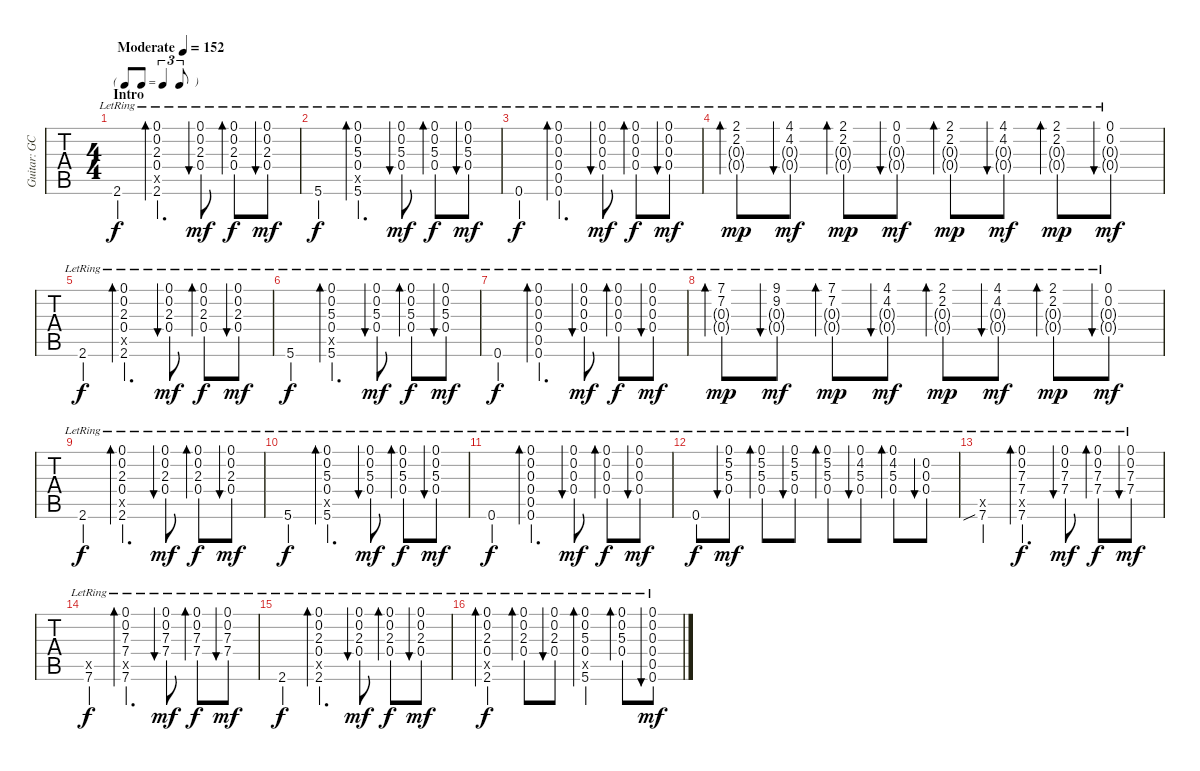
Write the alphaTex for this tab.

\track ("Guitar: GCEGCC" "Guitar: GC") {instrument acousticguitarnylon}
\staff {tabs}
\tuning (C4 C4 G3 E3 C3 G2) {hide}
\ts (4 4)
\tf triplet8th
\section ("" "Intro")
\tempo (152 "Moderate")
\clef g2
\ks c
2.6{lr}.4{dy f volume 3 instrument acousticguitarnylon} (0.1{lr} 0.2{lr} 2.3{lr} 0.4{lr} 0.5{x} 2.6{lr}).4{d bd 60 volume 8} (0.1{lr} 0.2{lr} 2.3{lr} 0.4{lr}).8{bu 60 dy mf} (0.1{lr} 0.2{lr} 2.3{lr} 0.4{lr}).8{bd 60 dy f} (0.1{lr} 0.2{lr} 2.3 0.4{lr}).8{bu 60 dy mf} |
5.6{lr}.4{dy f} (0.1{lr} 0.2{lr} 5.3{lr} 0.4{lr} 0.5{x} 5.6{lr}).4{d bd 60} (0.1{lr} 0.2{lr} 5.3{lr} 0.4{lr}).8{bu 60 dy mf} (0.1{lr} 0.2{lr} 5.3{lr} 0.4{lr}).8{bd 60 dy f} (0.1{lr} 0.2{lr} 5.3 0.4{lr}).8{bu 60 dy mf} |
0.6{lr}.4{dy f} (0.1{lr} 0.2{lr} 0.3{lr} 0.4{lr} 0.5{lr} 0.6{lr}).4{d bd 60} (0.1{lr} 0.2{lr} 0.3{lr} 0.4{lr}).8{bu 60 dy mf} (0.1{lr} 0.2{lr} 0.3{lr} 0.4{lr}).8{bd 60 dy f} (0.1{lr} 0.2{lr} 0.3{lr} 0.4{lr}).8{bu 60 dy mf} |
(2.1{lr} 2.2{lr} 0.3{g lr} 0.4{g lr}).8{bd 60 dy mp} (4.1{lr} 4.2{lr} 0.3{g lr} 0.4{g lr}).8{bu 60 dy mf} (2.1{lr} 2.2{lr} 0.3{g lr} 0.4{g lr}).8{bd 60 dy mp} (0.1{lr} 0.2{lr} 0.3{g lr} 0.4{g lr}).8{bu 60 dy mf} (2.1{lr} 2.2{lr} 0.3{g lr} 0.4{g lr}).8{bd 60 dy mp} (4.1{lr} 4.2{lr} 0.3{g lr} 0.4{g lr}).8{bu 60 dy mf} (2.1{lr} 2.2{lr} 0.3{g lr} 0.4{g lr}).8{bd 60 dy mp} (0.1{lr} 0.2{lr} 0.3{g} 0.4{g lr}).8{bu 60 dy mf} |
2.6{lr}.4{dy f} (0.1{lr} 0.2{lr} 2.3{lr} 0.4{lr} 0.5{x} 2.6{lr}).4{d bd 60} (0.1{lr} 0.2{lr} 2.3{lr} 0.4{lr}).8{bu 60 dy mf} (0.1{lr} 0.2{lr} 2.3{lr} 0.4{lr}).8{bd 60 dy f} (0.1{lr} 0.2{lr} 2.3 0.4{lr}).8{bu 60 dy mf} |
5.6{lr}.4{dy f} (0.1{lr} 0.2{lr} 5.3{lr} 0.4{lr} 0.5{x} 5.6{lr}).4{d bd 60} (0.1{lr} 0.2{lr} 5.3{lr} 0.4{lr}).8{bu 60 dy mf} (0.1{lr} 0.2{lr} 5.3{lr} 0.4{lr}).8{bd 60 dy f} (0.1{lr} 0.2{lr} 5.3 0.4{lr}).8{bu 60 dy mf} |
0.6{lr}.4{dy f} (0.1{lr} 0.2{lr} 0.3{lr} 0.4{lr} 0.5{lr} 0.6{lr}).4{d bd 60} (0.1{lr} 0.2{lr} 0.3{lr} 0.4{lr}).8{bu 60 dy mf} (0.1{lr} 0.2{lr} 0.3{lr} 0.4{lr}).8{bd 60 dy f} (0.1{lr} 0.2{lr} 0.3{lr} 0.4{lr}).8{bu 60 dy mf} |
(7.1{lr} 7.2{lr} 0.3{g lr} 0.4{g lr}).8{bd 60 dy mp} (9.1{lr} 9.2{lr} 0.3{g lr} 0.4{g lr}).8{bu 60 dy mf} (7.1{lr} 7.2{lr} 0.3{g lr} 0.4{g lr}).8{bd 60 dy mp} (4.1{lr} 4.2{lr} 0.3{g lr} 0.4{g lr}).8{bu 60 dy mf} (2.1{lr} 2.2{lr} 0.3{g lr} 0.4{g lr}).8{bd 60 dy mp} (4.1{lr} 4.2{lr} 0.3{g lr} 0.4{g lr}).8{bu 60 dy mf} (2.1{lr} 2.2{lr} 0.3{g lr} 0.4{g lr}).8{bd 60 dy mp} (0.1{lr} 0.2{lr} 0.3{g} 0.4{g lr}).8{bu 60 dy mf} |
2.6{lr}.4{dy f} (0.1{lr} 0.2{lr} 2.3{lr} 0.4{lr} 0.5{x} 2.6{lr}).4{d bd 60} (0.1{lr} 0.2{lr} 2.3{lr} 0.4{lr}).8{bu 60 dy mf} (0.1{lr} 0.2{lr} 2.3{lr} 0.4{lr}).8{bd 60 dy f} (0.1{lr} 0.2{lr} 2.3 0.4{lr}).8{bu 60 dy mf} |
5.6{lr}.4{dy f} (0.1{lr} 0.2{lr} 5.3{lr} 0.4{lr} 0.5{x} 5.6{lr}).4{d bd 60} (0.1{lr} 0.2{lr} 5.3{lr} 0.4{lr}).8{bu 60 dy mf} (0.1{lr} 0.2{lr} 5.3{lr} 0.4{lr}).8{bd 60 dy f} (0.1{lr} 0.2{lr} 5.3 0.4{lr}).8{bu 60 dy mf} |
0.6{lr}.4{dy f} (0.1{lr} 0.2{lr} 0.3{lr} 0.4{lr} 0.5{lr} 0.6{lr}).4{d bd 60} (0.1{lr} 0.2{lr} 0.3{lr} 0.4{lr}).8{bu 60 dy mf} (0.1{lr} 0.2{lr} 0.3{lr} 0.4{lr}).8{bd 60 dy f} (0.1{lr} 0.2{lr} 0.3{lr} 0.4{lr}).8{bu 60 dy mf} |
0.6{lr}.8{dy f} (0.1{lr} 5.2{lr} 5.3{lr} 0.4{lr}).8{bu 60 dy mf} (0.1{lr} 5.2{lr} 5.3{lr} 0.4{lr}).8{bd 60} (0.1{lr} 5.2{lr} 5.3{lr} 0.4{lr}).8{bu 60} (0.1{lr} 5.2{lr} 5.3{lr} 0.4{lr}).8{bd 60} (0.1{lr} 4.2{lr} 5.3{lr} 0.4{lr}).8{bu 60} (0.1{lr} 4.2{lr} 5.3{lr} 0.4{lr}).8{bd 60} (0.2{lr} 0.3 0.4).8{bu 60} |
(0.5{x} 7.6{sib lr}).4 (0.1{lr} 0.2{lr} 7.3{lr} 7.4{lr} 0.5{x} 7.6{lr}).4{d bd 60 dy f} (0.1{lr} 0.2{lr} 7.3{lr} 7.4{lr}).8{bu 60 dy mf} (0.1{lr} 0.2{lr} 7.3{lr} 7.4{lr}).8{bd 60 dy f} (0.1{lr} 0.2{lr} 7.3{lr} 7.4{lr}).8{bu 60 dy mf} |
(0.5{x} 7.6{lr}).4{dy f} (0.1{lr} 0.2{lr} 7.3{lr} 7.4{lr} 0.5{x} 7.6{lr}).4{d bd 60} (0.1{lr} 0.2{lr} 7.3{lr} 7.4{lr}).8{bu 60 dy mf} (0.1{lr} 0.2{lr} 7.3{lr} 7.4{lr}).8{bd 60 dy f} (0.1{lr} 0.2{lr} 7.3 7.4).8{bu 60 dy mf} |
2.6{lr}.4{dy f} (0.1{lr} 0.2{lr} 2.3{lr} 0.4{lr} 0.5{x} 2.6{lr}).4{d bd 60} (0.1{lr} 0.2{lr} 2.3{lr} 0.4{lr}).8{bu 60 dy mf} (0.1{lr} 0.2{lr} 2.3{lr} 0.4{lr}).8{bd 60 dy f} (0.1{lr} 0.2{lr} 2.3{lr} 0.4{lr}).8{bu 60 dy mf} |
(0.1{lr} 0.2{lr} 2.3{lr} 0.4{lr} 0.5{x} 2.6{lr}).4{bd 60 dy f} (0.1{lr} 0.2{lr} 2.3{lr} 0.4{lr}).8{bd 60} (0.1{lr} 0.2{lr} 2.3{lr} 0.4{lr}).8{bu 60} (0.1{lr} 0.2{lr} 5.3{lr} 0.4{lr} 0.5{x} 5.6{lr}).4{bd 60} (0.1{lr} 0.2{lr} 5.3 0.4{lr}).8{bd 60} (0.1{lr} 0.2{lr} 0.3{lr} 0.4{lr} 0.5{lr} 0.6{lr}).8{bu 60 dy mf}
